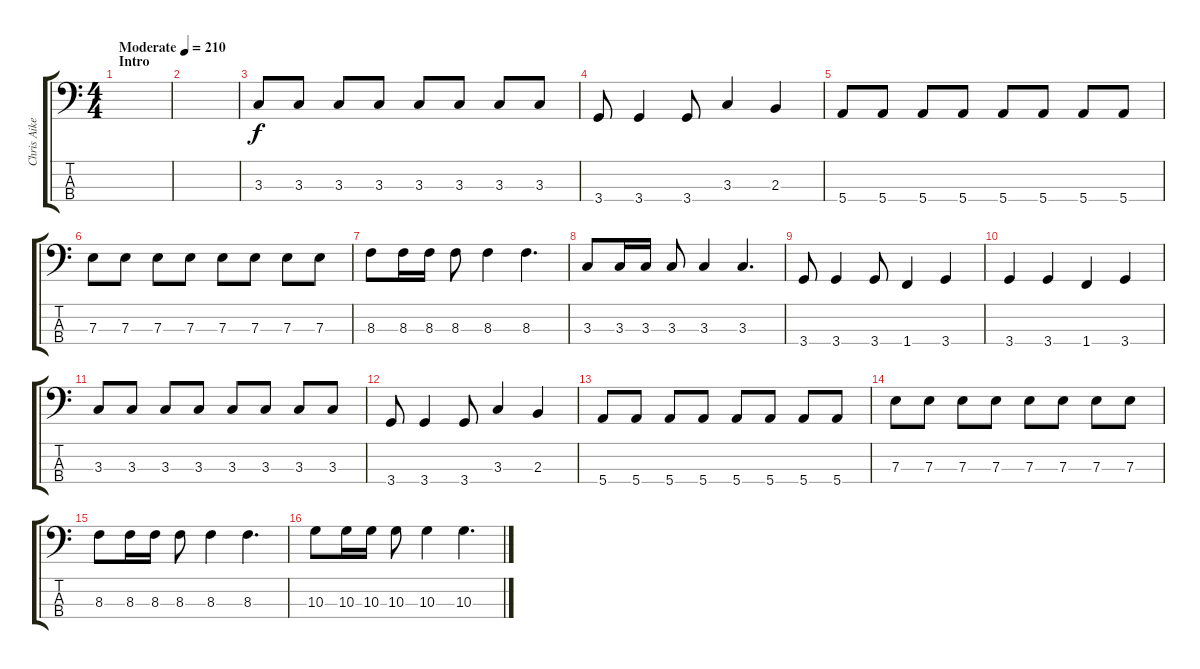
\track ("Chris Aiken" "Chris Aike") {instrument electricbasspick}
\staff {score tabs}
\tuning (G2 D2 A1 E1) {hide}
\ts (4 4)
\section ("" "Intro")
\tempo (210 "Moderate")
\clef f4
\ks c
|
|
3.3.8 3.3.8 3.3.8 3.3.8 3.3.8 3.3.8 3.3.8 3.3.8 |
3.4.8 3.4.4 3.4.8 3.3.4 2.3.4 |
5.4.8 5.4.8 5.4.8 5.4.8 5.4.8 5.4.8 5.4.8 5.4.8 |
7.3.8 7.3.8 7.3.8 7.3.8 7.3.8 7.3.8 7.3.8 7.3.8 |
8.3.8 8.3.16 8.3.16 8.3.8 8.3.4 8.3.4{d} |
3.3.8 3.3.16 3.3.16 3.3.8 3.3.4 3.3.4{d} |
3.4.8 3.4.4 3.4.8 1.4.4 3.4.4 |
3.4.4 3.4.4 1.4.4 3.4.4 |
3.3.8 3.3.8 3.3.8 3.3.8 3.3.8 3.3.8 3.3.8 3.3.8 |
3.4.8 3.4.4 3.4.8 3.3.4 2.3.4 |
5.4.8 5.4.8 5.4.8 5.4.8 5.4.8 5.4.8 5.4.8 5.4.8 |
7.3.8 7.3.8 7.3.8 7.3.8 7.3.8 7.3.8 7.3.8 7.3.8 |
8.3.8 8.3.16 8.3.16 8.3.8 8.3.4 8.3.4{d} |
10.3.8 10.3.16 10.3.16 10.3.8 10.3.4 10.3.4{d}
